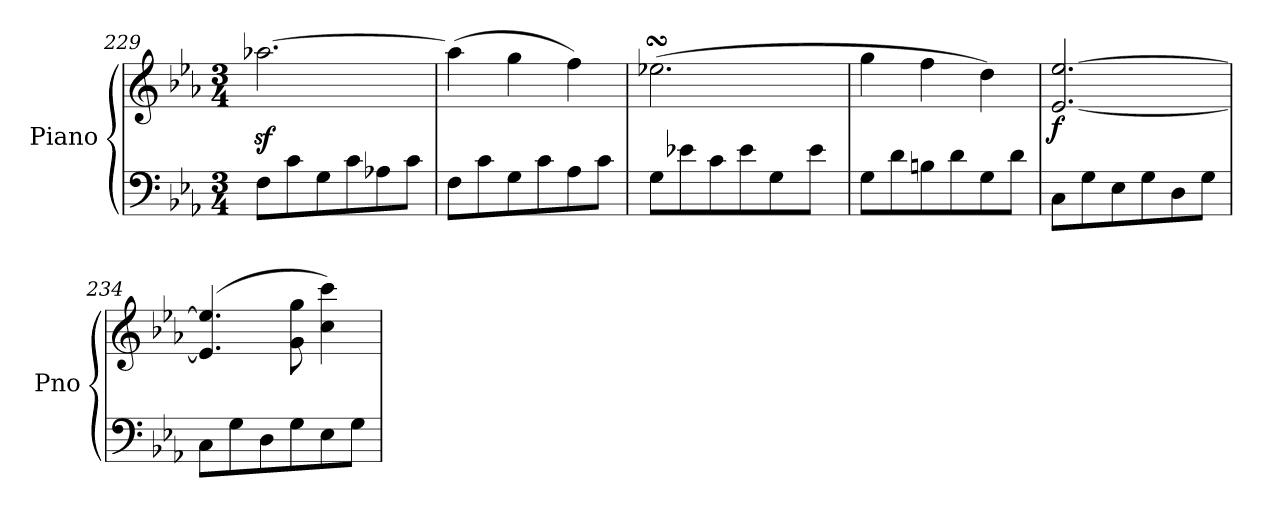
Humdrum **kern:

**kern	**kern	**dynam
*part1	*part1	*part1
*staff2	*staff1	*staff1/2
*I"Piano	*	*
*I'Pno	*	*
*clefF4	*clefG2	*
*k[b-e-a-]	*k[b-e-a-]	*
*E-:	*E-:	*
*M3/4	*M3/4	*
=229	=229	=229
8F\L	[2.aa-Xz<\	.
8c\	.	.
8G\	.	.
8c\	.	.
8A-X\	.	.
8c\J	.	.
!!LO:PB:g=z
=230	=230	=230
8F\L	(4aa-\]	.
8c\	.	.
8G\	4gg\	.
8c\	.	.
8A-\	4ff\)	.
8c\J	.	.
!!LO:PB:g=z
=231	=231	=231
*	*^	*
8G\L	(2.ee-XsSSs\	2ryy	.
8e-X\	.	.	.
8c\	.	.	.
8e-\	.	.	.
8G\	.	16ffyy	.
.	.	16ee-yy	.
8e-\J	.	16ddyy	.
.	.	16ee-yy	.
*	*v	*v	*
=232	=232	=232
8G\L	4gg\	.
8d\	.	.
8Bn\	4ff\	.
8d\	.	.
8G\	4dd\)	.
8d\J	.	.
=233	=233	=233
!	!	!LO:DY:b
8C\L	[2.e-/ [2.ee-/	f
8G\	.	.
8E-\	.	.
8G\	.	.
8D\	.	.
8G\J	.	.
=234	=234	=234
8C\L	(4.e-/] 4.ee-/]	.
8G\	.	.
8D\	.	.
8G\	8g\ 8gg\	.
8E-\	4cc\ 4ccc\)	.
8G\J	.	.
=	=	=
*-	*-	*-
